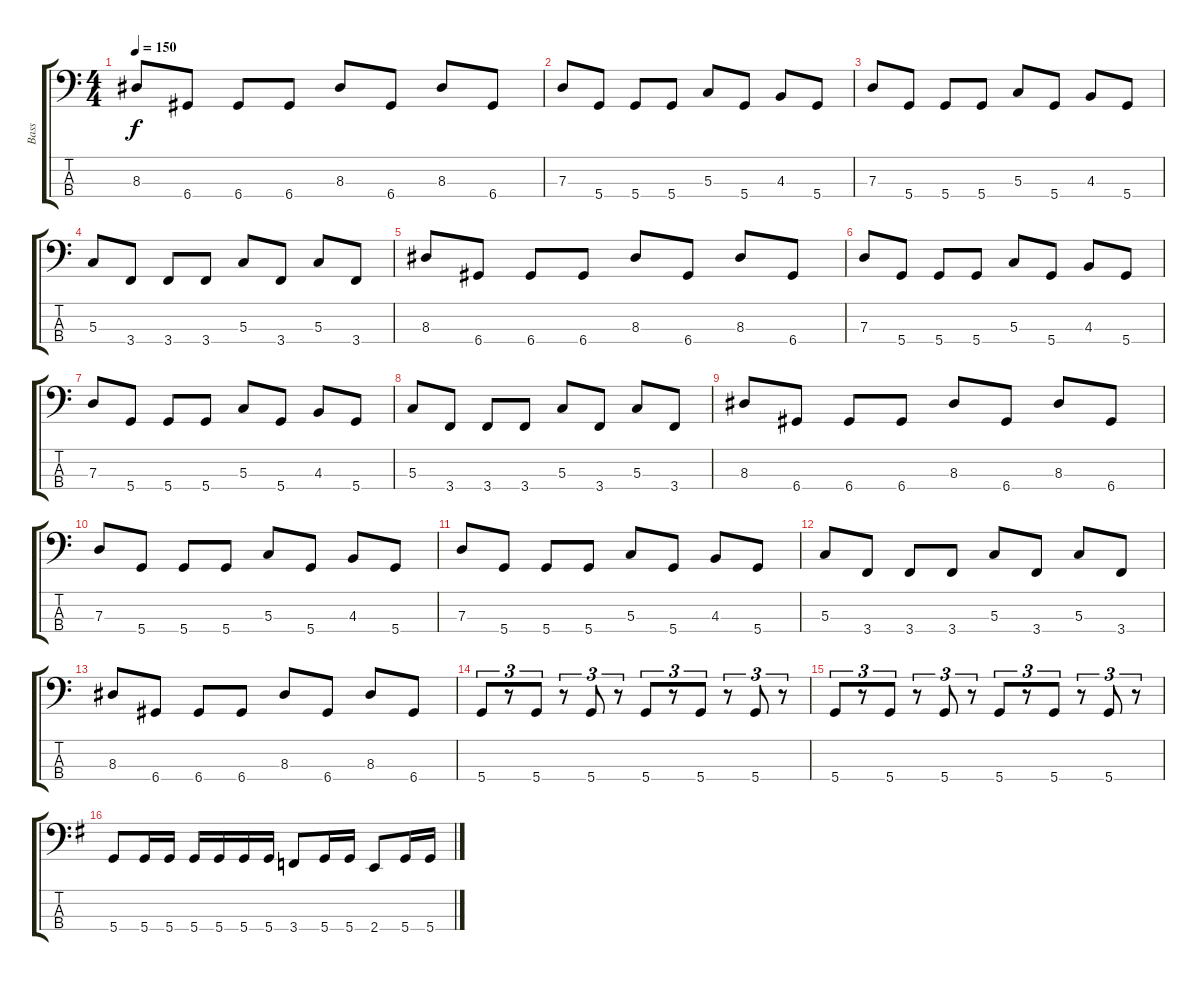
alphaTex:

\track ("Bass" "Bass") {instrument electricbasspick}
\staff {score tabs}
\tuning (F2 C2 G1 D1) {hide}
\ts (4 4)
\tempo 150
\clef f4
\ks c
8.3.8{dy f} 6.4.8 6.4.8 6.4.8 8.3.8 6.4.8 8.3.8 6.4.8 |
7.3.8 5.4.8 5.4.8 5.4.8 5.3.8 5.4.8 4.3.8 5.4.8 |
7.3.8 5.4.8 5.4.8 5.4.8 5.3.8 5.4.8 4.3.8 5.4.8 |
5.3.8 3.4.8 3.4.8 3.4.8 5.3.8 3.4.8 5.3.8 3.4.8 |
8.3.8 6.4.8 6.4.8 6.4.8 8.3.8 6.4.8 8.3.8 6.4.8 |
7.3.8 5.4.8 5.4.8 5.4.8 5.3.8 5.4.8 4.3.8 5.4.8 |
7.3.8 5.4.8 5.4.8 5.4.8 5.3.8 5.4.8 4.3.8 5.4.8 |
5.3.8 3.4.8 3.4.8 3.4.8 5.3.8 3.4.8 5.3.8 3.4.8 |
8.3.8 6.4.8 6.4.8 6.4.8 8.3.8 6.4.8 8.3.8 6.4.8 |
7.3.8 5.4.8 5.4.8 5.4.8 5.3.8 5.4.8 4.3.8 5.4.8 |
7.3.8 5.4.8 5.4.8 5.4.8 5.3.8 5.4.8 4.3.8 5.4.8 |
5.3.8 3.4.8 3.4.8 3.4.8 5.3.8 3.4.8 5.3.8 3.4.8 |
8.3.8 6.4.8 6.4.8 6.4.8 8.3.8 6.4.8 8.3.8 6.4.8 |
5.4.8{tu (3 2)} r.8{tu (3 2)} 5.4.8{tu (3 2)} r.8{tu (3 2)} 5.4.8{tu (3 2)} r.8{tu (3 2)} 5.4.8{tu (3 2)} r.8{tu (3 2)} 5.4.8{tu (3 2)} r.8{tu (3 2)} 5.4.8{tu (3 2)} r.8{tu (3 2)} |
5.4.8{tu (3 2)} r.8{tu (3 2)} 5.4.8{tu (3 2)} r.8{tu (3 2)} 5.4.8{tu (3 2)} r.8{tu (3 2)} 5.4.8{tu (3 2)} r.8{tu (3 2)} 5.4.8{tu (3 2)} r.8{tu (3 2)} 5.4.8{tu (3 2)} r.8{tu (3 2)} |
\ks g
5.4.8 5.4.16 5.4.16 5.4.16 5.4.16 5.4.16 5.4.16 3.4.8 5.4.16 5.4.16 2.4.8 5.4.16 5.4.16
